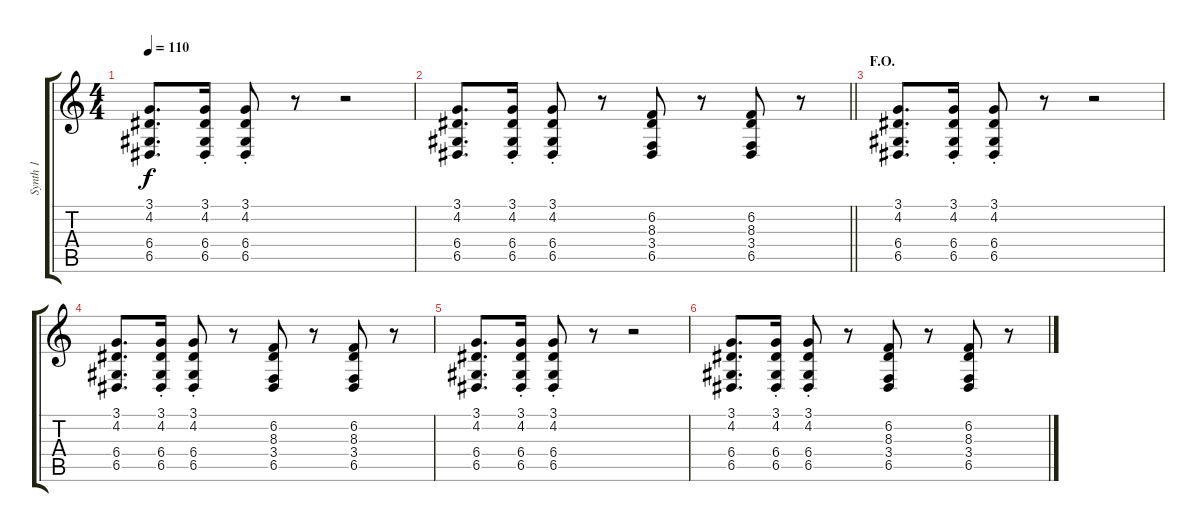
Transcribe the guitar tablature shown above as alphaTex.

\track ("Synth 1" "Synth 1") {instrument lead2sawtooth}
\staff {score tabs}
\tuning (E4 B3 G3 D3 A2 E2) {hide}
\ts (4 4)
\tempo 110
\clef g2
\ks c
(3.1 4.2 6.4 6.5).8{d dy f} (3.1{st} 4.2{st} 6.4{st} 6.5{st}).16 (3.1{st} 4.2{st} 6.4{st} 6.5{st}).8 r.8 r.2 |
\barLineRight lightlight
(3.1 4.2 6.4 6.5).8{d} (3.1{st} 4.2{st} 6.4{st} 6.5{st}).16 (3.1{st} 4.2{st} 6.4{st} 6.5{st}).8 r.8 (6.2 8.3 3.4 6.5).8 r.8 (6.2 8.3 3.4 6.5).8 r.8 |
\section ("" "F.O.")
(3.1 4.2 6.4 6.5).8{d} (3.1{st} 4.2{st} 6.4{st} 6.5{st}).16 (3.1{st} 4.2{st} 6.4{st} 6.5{st}).8 r.8 r.2 |
(3.1 4.2 6.4 6.5).8{d} (3.1{st} 4.2{st} 6.4{st} 6.5{st}).16 (3.1{st} 4.2{st} 6.4{st} 6.5{st}).8 r.8 (6.2 8.3 3.4 6.5).8 r.8 (6.2 8.3 3.4 6.5).8 r.8 |
(3.1 4.2 6.4 6.5).8{d} (3.1{st} 4.2{st} 6.4{st} 6.5{st}).16 (3.1{st} 4.2{st} 6.4{st} 6.5{st}).8 r.8 r.2 |
(3.1 4.2 6.4 6.5).8{d} (3.1{st} 4.2{st} 6.4{st} 6.5{st}).16 (3.1{st} 4.2{st} 6.4{st} 6.5{st}).8 r.8 (6.2 8.3 3.4 6.5).8 r.8 (6.2 8.3 3.4 6.5).8 r.8
